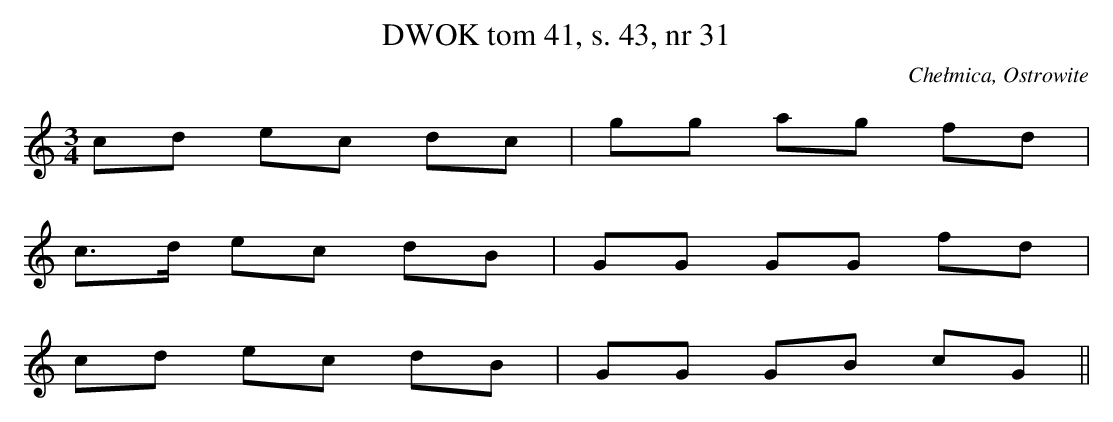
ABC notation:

X:1
T:DWOK tom 41, s. 43, nr 31
O:Chełmica, Ostrowite
L:1/16
M:3/4
K:C
c2d2 e2c2 d2c2|g2g2 a2g2 f2d2|
c3d e2c2 d2B2|G2G2 G2G2 f2d2|
c2d2 e2c2 d2B2|G2G2 G2B2 c2G2||
